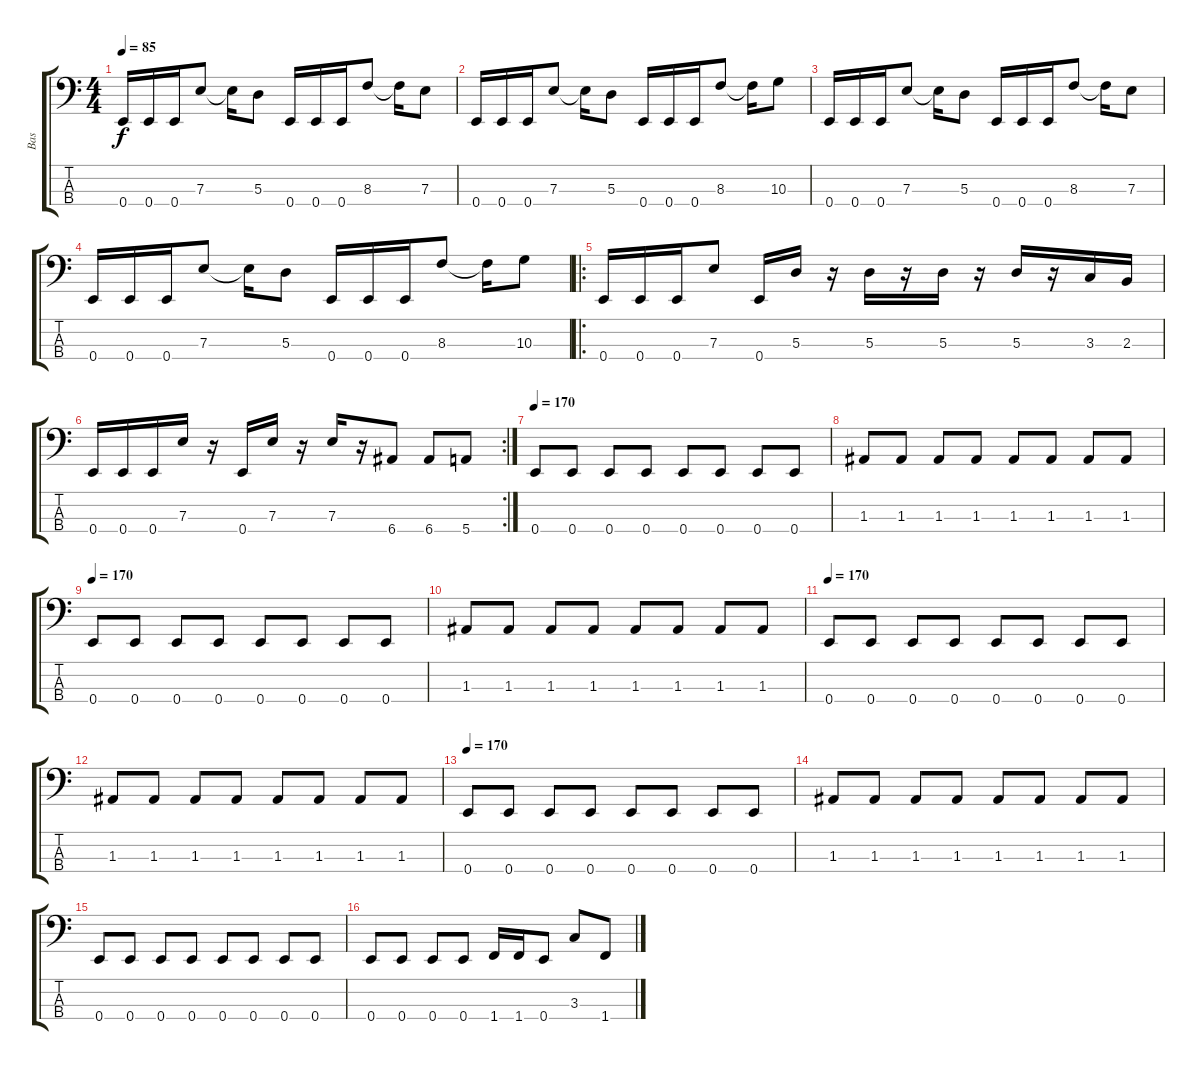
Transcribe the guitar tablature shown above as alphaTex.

\track ("Bas" "Bas") {instrument electricbassfinger}
\staff {score tabs}
\tuning (G2 D2 A1 E1) {hide}
\ts (4 4)
\tempo 85
\clef f4
\ks c
0.4.16{dy f} 0.4.16 0.4.16 7.3.8 7.3{t}.16 5.3.8 0.4.16 0.4.16 0.4.16 8.3.8 8.3{t}.16 7.3.8 |
0.4.16 0.4.16 0.4.16 7.3.8 7.3{t}.16 5.3.8 0.4.16 0.4.16 0.4.16 8.3.8 8.3{t}.16 10.3.8 |
0.4.16 0.4.16 0.4.16 7.3.8 7.3{t}.16 5.3.8 0.4.16 0.4.16 0.4.16 8.3.8 8.3{t}.16 7.3.8 |
0.4.16 0.4.16 0.4.16 7.3.8 7.3{t}.16 5.3.8 0.4.16 0.4.16 0.4.16 8.3.8 8.3{t}.16 10.3.8 |
\ro
0.4.16 0.4.16 0.4.16 7.3.8 0.4.16 5.3.16 r.16 5.3.16 r.16 5.3.16 r.16 5.3.16 r.16 3.3.16 2.3.16 |
\rc 2
0.4.16 0.4.16 0.4.16 7.3.16 r.16 0.4.16 7.3.16 r.16 7.3.16 r.16 6.4.8 6.4.8 5.4.8 |
\tempo 170
0.4.8 0.4.8 0.4.8 0.4.8 0.4.8 0.4.8 0.4.8 0.4.8 |
1.3.8 1.3.8 1.3.8 1.3.8 1.3.8 1.3.8 1.3.8 1.3.8 |
\tempo 170
0.4.8 0.4.8 0.4.8 0.4.8 0.4.8 0.4.8 0.4.8 0.4.8 |
1.3.8 1.3.8 1.3.8 1.3.8 1.3.8 1.3.8 1.3.8 1.3.8 |
\tempo 170
0.4.8 0.4.8 0.4.8 0.4.8 0.4.8 0.4.8 0.4.8 0.4.8 |
1.3.8 1.3.8 1.3.8 1.3.8 1.3.8 1.3.8 1.3.8 1.3.8 |
\tempo 170
0.4.8 0.4.8 0.4.8 0.4.8 0.4.8 0.4.8 0.4.8 0.4.8 |
1.3.8 1.3.8 1.3.8 1.3.8 1.3.8 1.3.8 1.3.8 1.3.8 |
0.4.8 0.4.8 0.4.8 0.4.8 0.4.8 0.4.8 0.4.8 0.4.8 |
0.4.8 0.4.8 0.4.8 0.4.8 1.4.16 1.4.16 0.4.8 3.3.8 1.4.8
